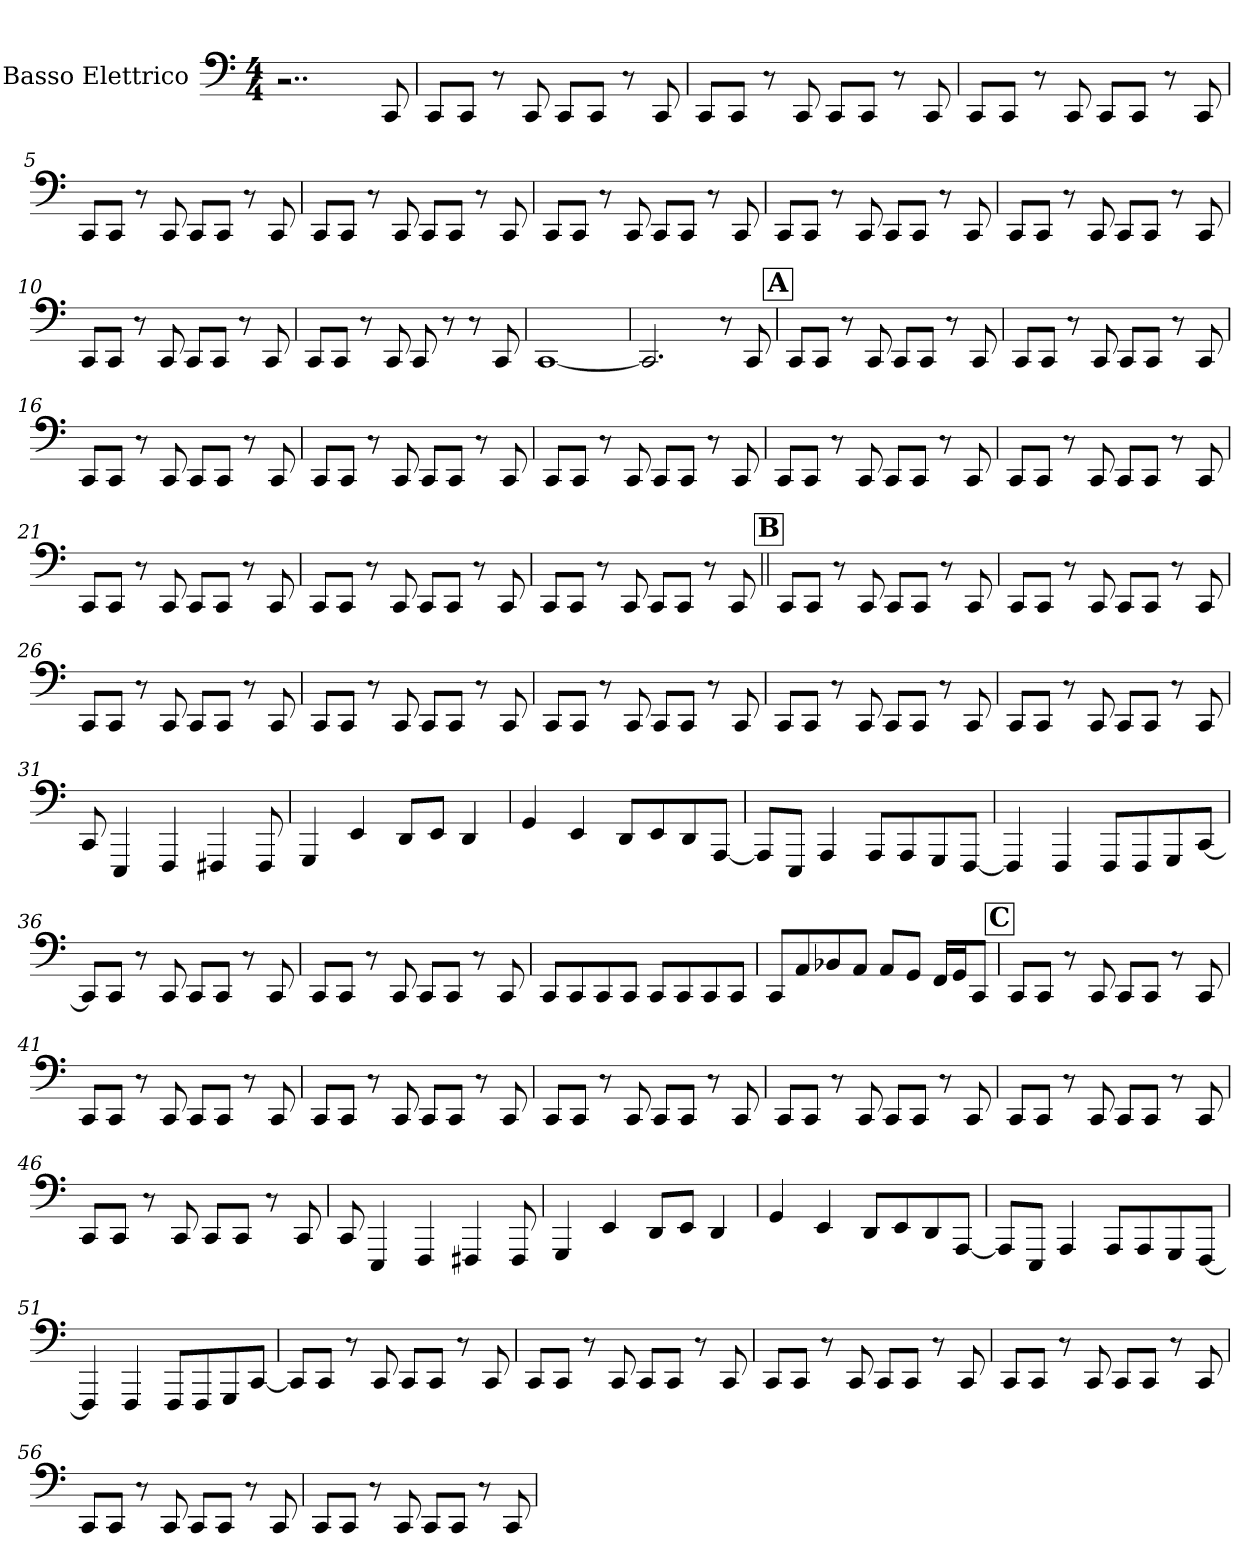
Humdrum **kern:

**kern
*part1
*staff1
*I"Basso Elettrico
*stria4
*
*k[]
*C:
*M4/4
*MM96
=1
2..r
8CC
=2
8CCL
8CCJ
8r
8CC
8CCL
8CCJ
8r
8CC
=3
8CCL
8CCJ
8r
8CC
8CCL
8CCJ
8r
8CC
=4
8CCL
8CCJ
8r
8CC
8CCL
8CCJ
8r
8CC
=5
8CCL
8CCJ
8r
8CC
8CCL
8CCJ
8r
8CC
=6
8CCL
8CCJ
8r
8CC
8CCL
8CCJ
8r
8CC
=7
8CCL
8CCJ
8r
8CC
8CCL
8CCJ
8r
8CC
=8
8CCL
8CCJ
8r
8CC
8CCL
8CCJ
8r
8CC
=9
8CCL
8CCJ
8r
8CC
8CCL
8CCJ
8r
8CC
=10
8CCL
8CCJ
8r
8CC
8CCL
8CCJ
8r
8CC
=11
8CCL
8CCJ
8r
8CC
8CC
8r
8r
8CC
=12
[1CC
=13
2.CC]
8r
8CC
!!LO:REH:place=s1:t=A
=14
8CCL
8CCJ
8r
8CC
8CCL
8CCJ
8r
8CC
=15
8CCL
8CCJ
8r
8CC
8CCL
8CCJ
8r
8CC
=16
8CCL
8CCJ
8r
8CC
8CCL
8CCJ
8r
8CC
=17
8CCL
8CCJ
8r
8CC
8CCL
8CCJ
8r
8CC
=18
8CCL
8CCJ
8r
8CC
8CCL
8CCJ
8r
8CC
=19
8CCL
8CCJ
8r
8CC
8CCL
8CCJ
8r
8CC
=20
8CCL
8CCJ
8r
8CC
8CCL
8CCJ
8r
8CC
=21
8CCL
8CCJ
8r
8CC
8CCL
8CCJ
8r
8CC
=22
8CCL
8CCJ
8r
8CC
8CCL
8CCJ
8r
8CC
=23
8CCL
8CCJ
8r
8CC
8CCL
8CCJ
8r
8CC
!!LO:REH:place=s1:t=B
=24||
8CCL
8CCJ
8r
8CC
8CCL
8CCJ
8r
8CC
=25
8CCL
8CCJ
8r
8CC
8CCL
8CCJ
8r
8CC
=26
8CCL
8CCJ
8r
8CC
8CCL
8CCJ
8r
8CC
=27
8CCL
8CCJ
8r
8CC
8CCL
8CCJ
8r
8CC
=28
8CCL
8CCJ
8r
8CC
8CCL
8CCJ
8r
8CC
=29
8CCL
8CCJ
8r
8CC
8CCL
8CCJ
8r
8CC
=30
8CCL
8CCJ
8r
8CC
8CCL
8CCJ
8r
8CC
=31
8CC
4EEE
4FFF
4FFF#X
8FFF#
=32
4GGG
4EE
8DDL
8EEJ
4DD
=33
4GG
4EE
8DDL
8EE
8DD
[8AAAJ
=34
8AAAL]
8EEEJ
4AAA
8AAAL
8AAA
8GGG
[8FFFJ
=35
4FFF]
4FFF
8FFFL
8FFF
8GGG
[8CCJ
=36
8CCL]
8CCJ
8r
8CC
8CCL
8CCJ
8r
8CC
=37
8CCL
8CCJ
8r
8CC
8CCL
8CCJ
8r
8CC
=38
8CCL
8CC
8CC
8CCJ
8CCL
8CC
8CC
8CCJ
=39
8CCL
8AA
8BB-X
8AAJ
8AAL
8GGJ
16FFLL
16GGJ
8CCJ
!!LO:REH:place=s1:t=C
=40
8CCL
8CCJ
8r
8CC
8CCL
8CCJ
8r
8CC
=41
8CCL
8CCJ
8r
8CC
8CCL
8CCJ
8r
8CC
=42
8CCL
8CCJ
8r
8CC
8CCL
8CCJ
8r
8CC
=43
8CCL
8CCJ
8r
8CC
8CCL
8CCJ
8r
8CC
=44
8CCL
8CCJ
8r
8CC
8CCL
8CCJ
8r
8CC
=45
8CCL
8CCJ
8r
8CC
8CCL
8CCJ
8r
8CC
=46
8CCL
8CCJ
8r
8CC
8CCL
8CCJ
8r
8CC
=47
8CC
4EEE
4FFF
4FFF#X
8FFF#
=48
4GGG
4EE
8DDL
8EEJ
4DD
=49
4GG
4EE
8DDL
8EE
8DD
[8AAAJ
=50
8AAAL]
8EEEJ
4AAA
8AAAL
8AAA
8GGG
[8FFFJ
=51
4FFF]
4FFF
8FFFL
8FFF
8GGG
[8CCJ
=52
8CCL]
8CCJ
8r
8CC
8CCL
8CCJ
8r
8CC
=53
8CCL
8CCJ
8r
8CC
8CCL
8CCJ
8r
8CC
=54
8CCL
8CCJ
8r
8CC
8CCL
8CCJ
8r
8CC
=55
8CCL
8CCJ
8r
8CC
8CCL
8CCJ
8r
8CC
=56
8CCL
8CCJ
8r
8CC
8CCL
8CCJ
8r
8CC
=57
8CCL
8CCJ
8r
8CC
8CCL
8CCJ
8r
8CC
=
*-
